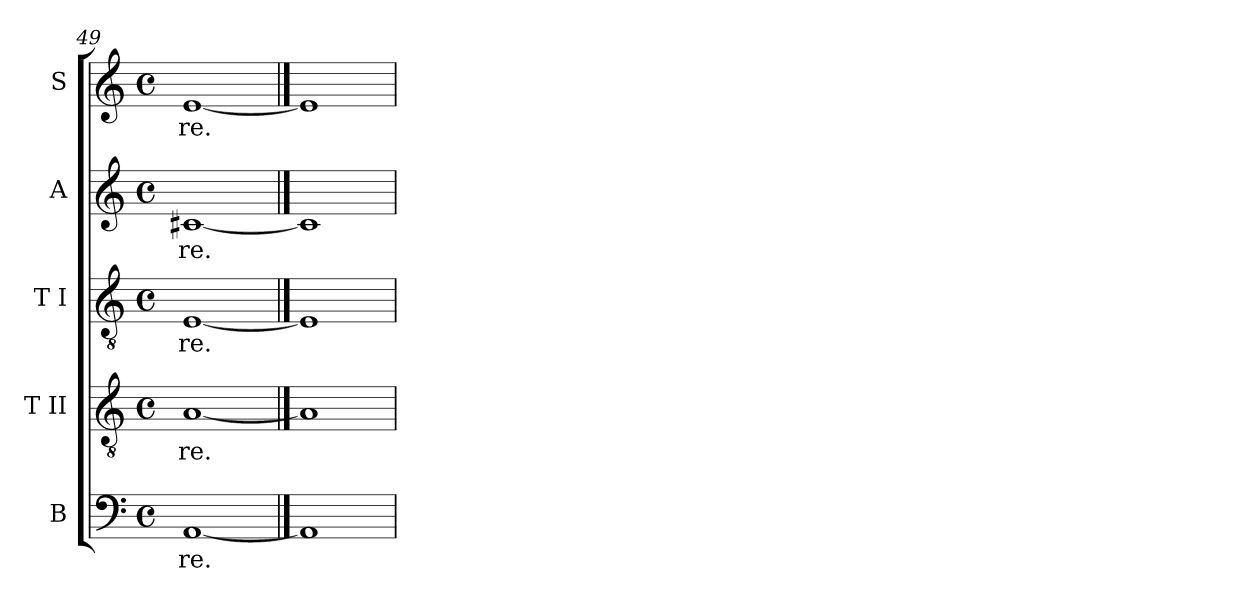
**kern	**text	**kern	**text	**kern	**text	**kern	**text	**kern	**text
*part5	*part5	*part4	*part4	*part3	*part3	*part2	*part2	*part1	*part1
*staff5	*staff5	*staff4	*staff4	*staff3	*staff3	*staff2	*staff2	*staff1	*staff1
*I"B	*	*I"T II	*	*I"T I	*	*I"A	*	*I"S	*
*clefF4	*	*clefGv2	*	*clefGv2	*	*clefG2	*	*clefG2	*
*k[]	*	*k[]	*	*k[]	*	*k[]	*	*k[]	*
*C:	*	*C:	*	*C:	*	*C:	*	*C:	*
*M4/4	*	*M4/4	*	*M4/4	*	*M4/4	*	*M4/4	*
*met(c)	*	*met(c)	*	*met(c)	*	*met(c)	*	*met(c)	*
=49	=49	=49	=49	=49	=49	=49	=49	=49	=49
!	!LO:LY:b:cj	!	!LO:LY:b:cj	!	!LO:LY:b:cj	!	!LO:LY:b:cj	!	!LO:LY:b:cj
[1AA	re.	[1A	re.	[1E	re.	[1c#X	re.	[1e	re.
==50	==50	==50	==50	==50	==50	==50	==50	==50	==50
1AA]	.	1A]	.	1E]	.	1c#]	.	1e]	.
=	=	=	=	=	=	=	=	=	=
*-	*-	*-	*-	*-	*-	*-	*-	*-	*-
